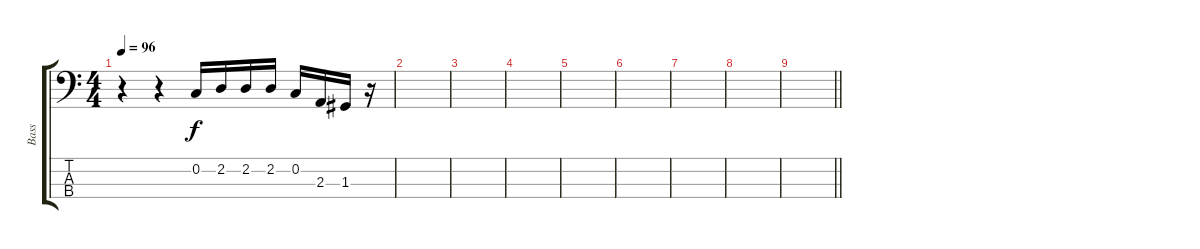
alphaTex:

\track ("Bass" "Bass") {instrument slapbass2}
\staff {score tabs}
\tuning (F2 C2 G1 D1) {hide}
\ts (4 4)
\tempo 96
\clef f4
\ks c
r.4{dy f} r.4 0.2.16 2.2.16 2.2.16 2.2.16 0.2.16 2.3.16 1.3.16 r.16 |
|
|
|
|
|
|
|
\barLineRight lightlight
